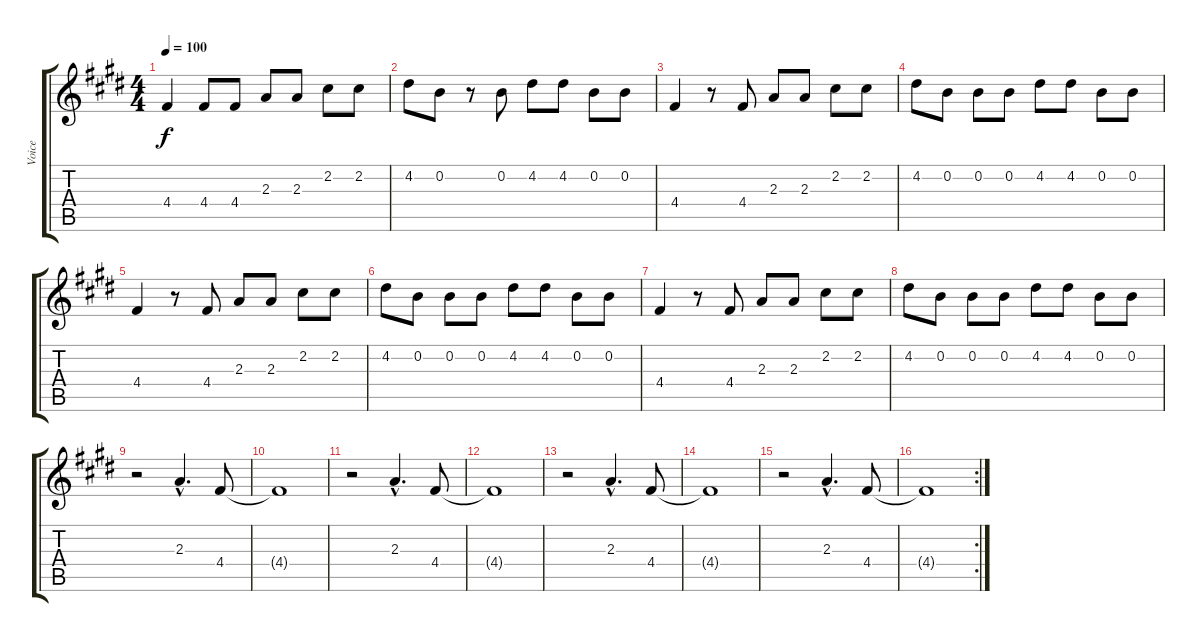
\track ("Voice" "Voice") {instrument electricguitarjazz}
\staff {score tabs}
\tuning (E4 B3 G3 D3 A2 E2) {hide}
\ts (4 4)
\tempo 100
\clef g2
\ks e
4.4{t}.4{dy f} 4.4.8 4.4.8 2.3.8 2.3.8 2.2.8 2.2.8 |
4.2.8 0.2.8 r.8 0.2.8 4.2.8 4.2.8 0.2.8 0.2.8 |
4.4.4 r.8 4.4.8 2.3.8 2.3.8 2.2.8 2.2.8 |
4.2.8 0.2.8 0.2.8 0.2.8 4.2.8 4.2.8 0.2.8 0.2.8 |
4.4.4 r.8 4.4.8 2.3.8 2.3.8 2.2.8 2.2.8 |
4.2.8 0.2.8 0.2.8 0.2.8 4.2.8 4.2.8 0.2.8 0.2.8 |
4.4.4 r.8 4.4.8 2.3.8 2.3.8 2.2.8 2.2.8 |
4.2.8 0.2.8 0.2.8 0.2.8 4.2.8 4.2.8 0.2.8 0.2.8 |
r.2 2.3{hac}.4{d} 4.4.8 |
4.4{t}.1 |
r.2 2.3{hac}.4{d} 4.4.8 |
4.4{t}.1 |
r.2 2.3{hac}.4{d} 4.4.8 |
4.4{t}.1 |
r.2 2.3{hac}.4{d} 4.4.8 |
\rc 2
4.4{t}.1
